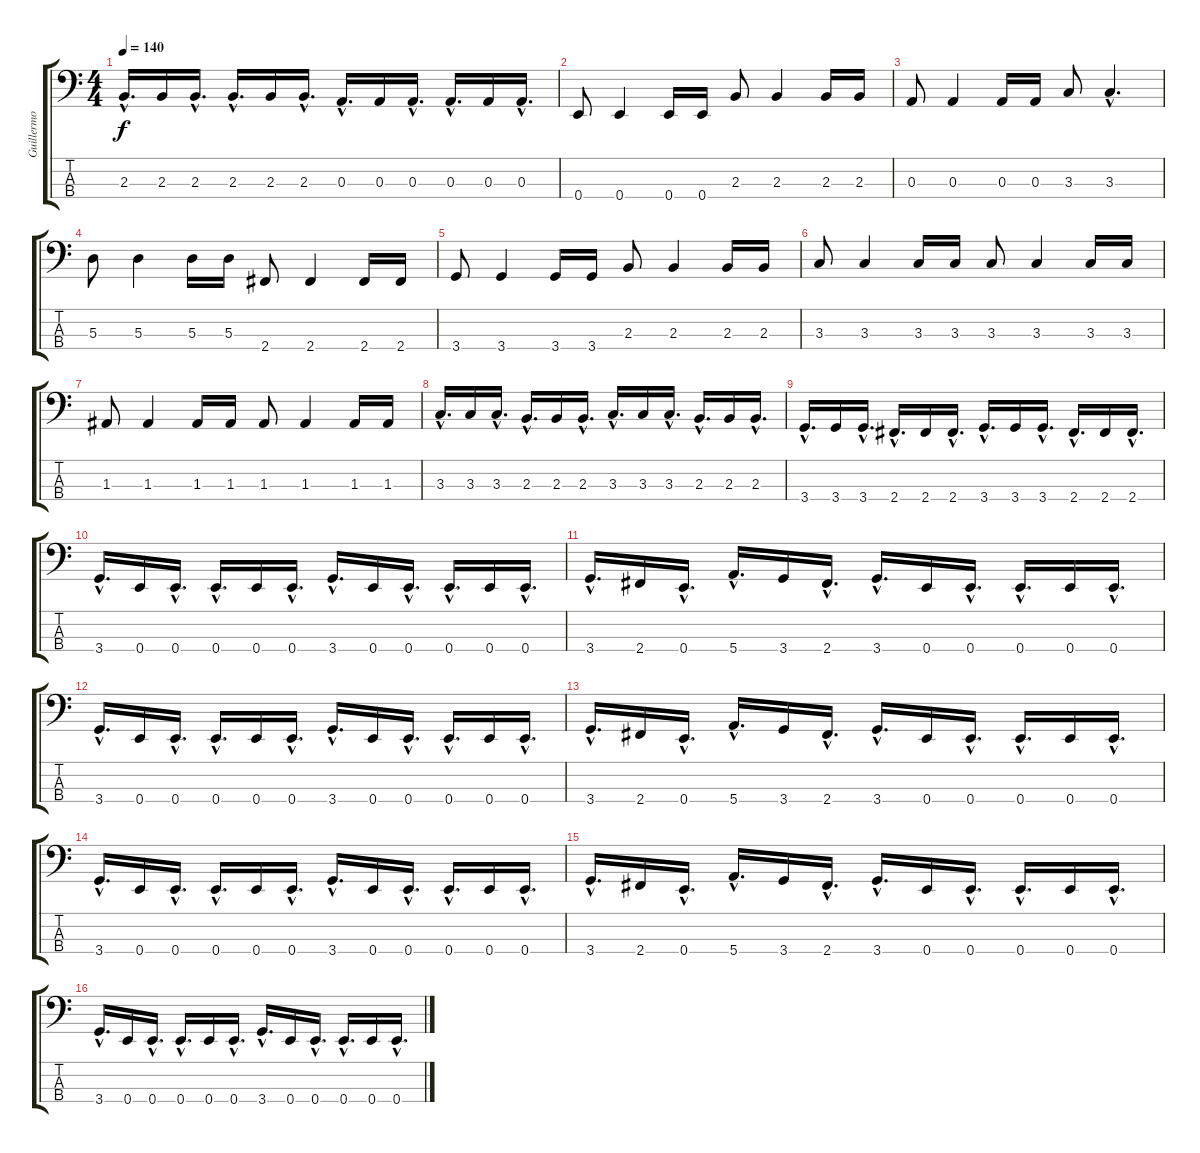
\track ("Guillermo Sánchez" "Guillermo ") {instrument electricbassfinger}
\staff {score tabs}
\tuning (G2 D2 A1 E1) {hide}
\ts (4 4)
\tempo 140
\clef f4
\ks c
2.3{hac}.16{d dy f} 2.3.16 2.3{hac}.16{d} 2.3{hac}.16{d} 2.3.16 2.3{hac}.16{d} 0.3{hac}.16{d} 0.3.16 0.3{hac}.16{d} 0.3{hac}.16{d} 0.3.16 0.3{hac}.16{d} |
0.4.8 0.4.4 0.4.16 0.4.16 2.3.8 2.3.4 2.3.16 2.3.16 |
0.3.8 0.3.4 0.3.16 0.3.16 3.3.8 3.3{hac}.4{d} |
5.3.8 5.3.4 5.3.16 5.3.16 2.4.8 2.4.4 2.4.16 2.4.16 |
3.4.8 3.4.4 3.4.16 3.4.16 2.3.8 2.3.4 2.3.16 2.3.16 |
3.3.8 3.3.4 3.3.16 3.3.16 3.3.8 3.3.4 3.3.16 3.3.16 |
1.3.8 1.3.4 1.3.16 1.3.16 1.3.8 1.3.4 1.3.16 1.3.16 |
3.3{hac}.16{d} 3.3.16 3.3{hac}.16{d} 2.3{hac}.16{d} 2.3.16 2.3{hac}.16{d} 3.3{hac}.16{d} 3.3.16 3.3{hac}.16{d} 2.3{hac}.16{d} 2.3.16 2.3{hac}.16{d} |
3.4{hac}.16{d} 3.4.16 3.4{hac}.16{d} 2.4{hac}.16{d} 2.4.16 2.4{hac}.16{d} 3.4{hac}.16{d} 3.4.16 3.4{hac}.16{d} 2.4{hac}.16{d} 2.4.16 2.4{hac}.16{d} |
3.4{hac}.16{d} 0.4.16 0.4{hac}.16{d} 0.4{hac}.16{d} 0.4.16 0.4{hac}.16{d} 3.4{hac}.16{d} 0.4.16 0.4{hac}.16{d} 0.4{hac}.16{d} 0.4.16 0.4{hac}.16{d} |
3.4{hac}.16{d} 2.4.16 0.4{hac}.16{d} 5.4{hac}.16{d} 3.4.16 2.4{hac}.16{d} 3.4{hac}.16{d} 0.4.16 0.4{hac}.16{d} 0.4{hac}.16{d} 0.4.16 0.4{hac}.16{d} |
3.4{hac}.16{d} 0.4.16 0.4{hac}.16{d} 0.4{hac}.16{d} 0.4.16 0.4{hac}.16{d} 3.4{hac}.16{d} 0.4.16 0.4{hac}.16{d} 0.4{hac}.16{d} 0.4.16 0.4{hac}.16{d} |
3.4{hac}.16{d} 2.4.16 0.4{hac}.16{d} 5.4{hac}.16{d} 3.4.16 2.4{hac}.16{d} 3.4{hac}.16{d} 0.4.16 0.4{hac}.16{d} 0.4{hac}.16{d} 0.4.16 0.4{hac}.16{d} |
3.4{hac}.16{d} 0.4.16 0.4{hac}.16{d} 0.4{hac}.16{d} 0.4.16 0.4{hac}.16{d} 3.4{hac}.16{d} 0.4.16 0.4{hac}.16{d} 0.4{hac}.16{d} 0.4.16 0.4{hac}.16{d} |
3.4{hac}.16{d} 2.4.16 0.4{hac}.16{d} 5.4{hac}.16{d} 3.4.16 2.4{hac}.16{d} 3.4{hac}.16{d} 0.4.16 0.4{hac}.16{d} 0.4{hac}.16{d} 0.4.16 0.4{hac}.16{d} |
3.4{hac}.16{d} 0.4.16 0.4{hac}.16{d} 0.4{hac}.16{d} 0.4.16 0.4{hac}.16{d} 3.4{hac}.16{d} 0.4.16 0.4{hac}.16{d} 0.4{hac}.16{d} 0.4.16 0.4{hac}.16{d}
